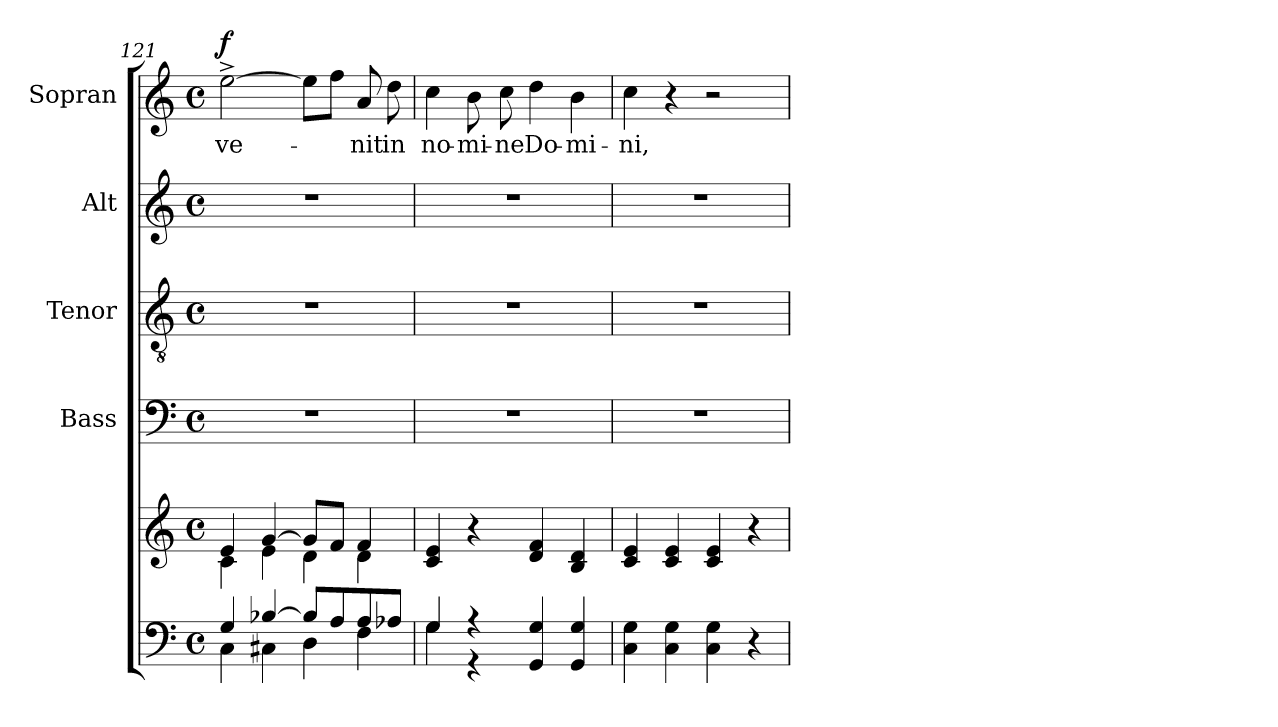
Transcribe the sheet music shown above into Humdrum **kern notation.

**kern	**kern	**kern	**kern	**kern	**kern	**text	**dynam
*part5	*part5	*part4	*part3	*part2	*part1	*part1	*part1
*staff6	*staff5	*staff4	*staff3	*staff2	*staff1	*staff1	*staff1
*	*	*I"Bass	*I"Tenor	*I"Alt	*I"Sopran	*	*
*	*	*I'B.	*I'T.	*I'A.	*I'S.	*	*
*clefF4	*clefG2	*clefF4	*clefGv2	*clefG2	*clefG2	*	*
*k[]	*k[]	*k[]	*k[]	*k[]	*k[]	*	*
*C:	*C:	*C:	*C:	*C:	*C:	*	*
*M4/4	*M4/4	*M4/4	*M4/4	*M4/4	*M4/4	*	*
*met(c)	*met(c)	*met(c)	*met(c)	*met(c)	*met(c)	*	*
=121	=121	=121	=121	=121	=121	=121	=121
*^	*^	*	*	*	*	*	*
!	!	!	!	!	!	!	!	!LO:LY:b	!LO:DY:a
4G/	4C\	4e/	4c\	1r	1r	1r	[2ee^>\	ve-	f
[>4B-X/	4C#X\	[>4g/	4e\	.	.	.	.	.	.
8B-/L]	4D\	8g/L]	4d\	.	.	.	8ee\L]	.	.
8A/	.	8f/J	.	.	.	.	8ff\J	.	.
!	!	!	!	!	!	!	!	!LO:LY:b	!
8A/	4F\	4f/	4d\	.	.	.	8a/	-nit	.
!	!	!	!	!	!	!	!	!LO:LY:b	!
8A-X/J	.	.	.	.	.	.	8dd\	in	.
*	*	*v	*v	*	*	*	*	*	*
=122	=122	=122	=122	=122	=122	=122	=122	=122
!	!	!	!	!	!	!	!LO:LY:b	!
4G/	4G\	4c/ 4e/	1r	1r	1r	4cc\	no-	.
!	!	!	!	!	!	!	!LO:LY:b	!
4r	4r	4r	.	.	.	8b\	-mi-	.
!	!	!	!	!	!	!	!LO:LY:b	!
.	.	.	.	.	.	8cc\	-ne	.
!	!	!	!	!	!	!	!LO:LY:b	!
4GG/ 4G/	2ryy	4d/ 4f/	.	.	.	4dd\	Do-	.
!	!	!	!	!	!	!	!LO:LY:b	!
4GG/ 4G/	.	4B/ 4d/	.	.	.	4b\	-mi-	.
*v	*v	*	*	*	*	*	*	*
=123	=123	=123	=123	=123	=123	=123	=123
!	!	!	!	!	!	!LO:LY:b	!
4C\ 4G\	4c/ 4e/	1r	1r	1r	4cc\	-ni,	.
4C\ 4G\	4c/ 4e/	.	.	.	4r	.	.
4C\ 4G\	4c/ 4e/	.	.	.	2r	.	.
4r	4r	.	.	.	.	.	.
=	=	=	=	=	=	=	=
*-	*-	*-	*-	*-	*-	*-	*-
